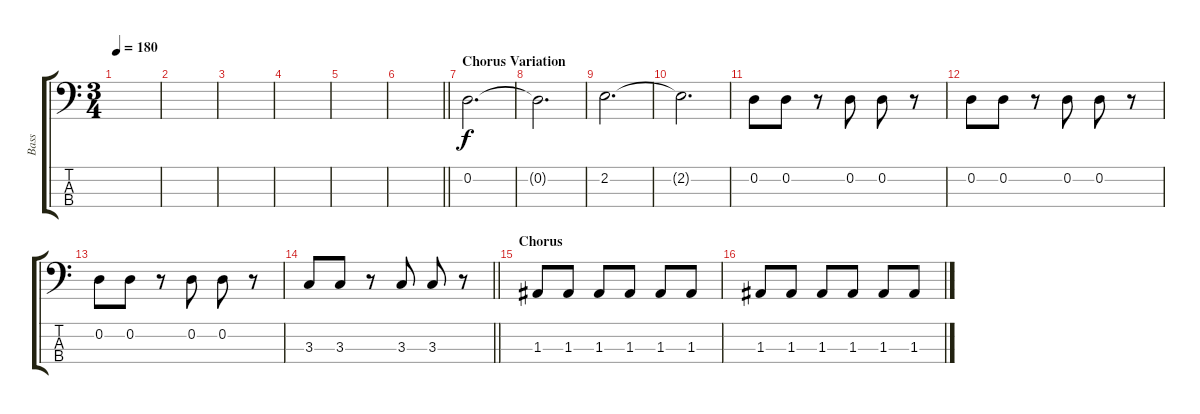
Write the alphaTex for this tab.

\track ("Bass" "Bass") {instrument electricbassfinger}
\staff {score tabs}
\tuning (G2 D2 A1 E1) {hide}
\ts (3 4)
\tempo 180
\clef f4
\ks c
|
|
|
|
|
\barLineRight lightlight
|
\section ("" "Chorus Variation")
0.2.2{d} |
0.2{t}.2{d} |
2.2.2{d} |
2.2{t}.2{d} |
0.2.8 0.2.8 r.8 0.2.8 0.2.8 r.8 |
0.2.8 0.2.8 r.8 0.2.8 0.2.8 r.8 |
0.2.8 0.2.8 r.8 0.2.8 0.2.8 r.8 |
\barLineRight lightlight
3.3.8 3.3.8 r.8 3.3.8 3.3.8 r.8 |
\section ("" "Chorus")
1.3.8 1.3.8 1.3.8 1.3.8 1.3.8 1.3.8 |
1.3.8 1.3.8 1.3.8 1.3.8 1.3.8 1.3.8
